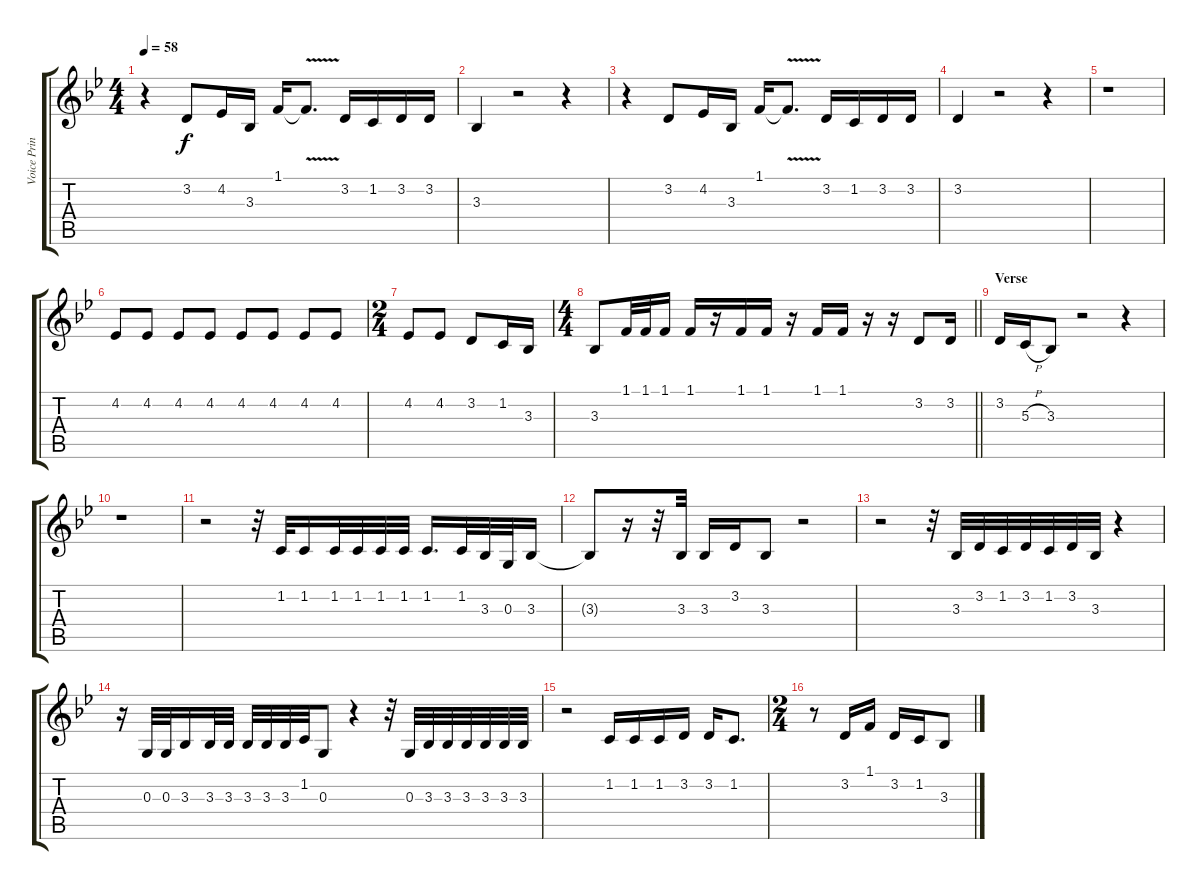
\track ("Voice Prince" "Voice Prin") {instrument altosax}
\staff {score tabs}
\tuning (E4 B3 G3 D3 A2 E2) {hide}
\ts (4 4)
\tempo 58
\clef g2
\ks bb
r.4{dy f} 3.2.8 4.2.16 3.3.16 1.1.16 1.1{v t}.8{d} 3.2.16 1.2.16 3.2.16 3.2.16 |
3.3.4 r.2 r.4 |
r.4 3.2.8 4.2.16 3.3.16 1.1.16 1.1{v t}.8{d} 3.2.16 1.2.16 3.2.16 3.2.16 |
3.2.4 r.2 r.4 |
r.1 |
4.2.8 4.2.8 4.2.8 4.2.8 4.2.8 4.2.8 4.2.8 4.2.8 |
\ts (2 4)
4.2.8 4.2.8 3.2.8 1.2.16 3.3.16 |
\ts (4 4)
\barLineRight lightlight
3.3.8 1.1.32 1.1.32 1.1.16 1.1.16 r.16 1.1.16 1.1.16 r.16 1.1.16 1.1.16 r.16 r.16 3.2.8 3.2.16 |
\section ("" "Verse")
3.2.16 5.3{h}.16 3.3.8 r.2 r.4 |
r.1 |
r.2 r.32 1.2.32 1.2.16 1.2.32 1.2.32 1.2.32 1.2.32 1.2.16{d} 1.2.32 3.3.32 0.3.32 3.3.16 |
3.3{t}.8 r.16 r.32 3.3.32 3.3.16 3.2.16 3.3.8 r.2 |
r.2 r.32 3.3.32 3.2.32 1.2.32 3.2.32 1.2.32 3.2.32 3.3.32 r.4 |
r.16 0.3.32 0.3.32 3.3.16 3.3.32 3.3.32 3.3.32 3.3.32 3.3.32 1.2.32 0.3.8 r.4 r.32 0.3.32 3.3.32 3.3.32 3.3.32 3.3.32 3.3.32 3.3.32 |
r.2 1.2.16 1.2.16 1.2.16 3.2.16 3.2.16 1.2.8{d} |
\ts (2 4)
r.8 3.2.16 1.1.16 3.2.16 1.2.16 3.3.8
